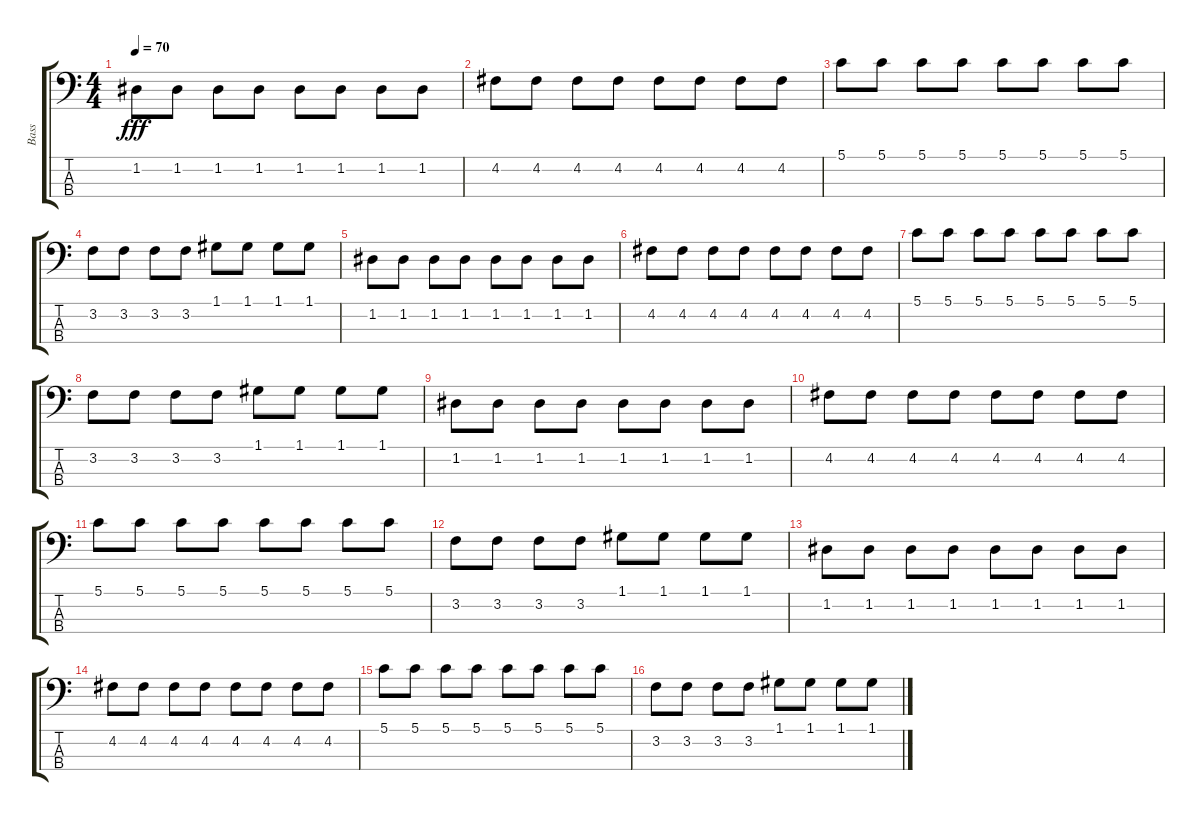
\track ("Bass" "Bass") {instrument electricbassfinger}
\staff {score tabs}
\tuning (G2 D2 A1 D1) {hide}
\ts (4 4)
\tempo 70
\clef f4
\ks c
1.2.8{dy fff} 1.2.8 1.2.8 1.2.8 1.2.8 1.2.8 1.2.8 1.2.8 |
4.2.8 4.2.8 4.2.8 4.2.8 4.2.8 4.2.8 4.2.8 4.2.8 |
5.1.8 5.1.8 5.1.8 5.1.8 5.1.8 5.1.8 5.1.8 5.1.8 |
3.2.8 3.2.8 3.2.8 3.2.8 1.1.8 1.1.8 1.1.8 1.1.8 |
1.2.8 1.2.8 1.2.8 1.2.8 1.2.8 1.2.8 1.2.8 1.2.8 |
4.2.8 4.2.8 4.2.8 4.2.8 4.2.8 4.2.8 4.2.8 4.2.8 |
5.1.8 5.1.8 5.1.8 5.1.8 5.1.8 5.1.8 5.1.8 5.1.8 |
3.2.8 3.2.8 3.2.8 3.2.8 1.1.8 1.1.8 1.1.8 1.1.8 |
1.2.8 1.2.8 1.2.8 1.2.8 1.2.8 1.2.8 1.2.8 1.2.8 |
4.2.8 4.2.8 4.2.8 4.2.8 4.2.8 4.2.8 4.2.8 4.2.8 |
5.1.8 5.1.8 5.1.8 5.1.8 5.1.8 5.1.8 5.1.8 5.1.8 |
3.2.8 3.2.8 3.2.8 3.2.8 1.1.8 1.1.8 1.1.8 1.1.8 |
1.2.8 1.2.8 1.2.8 1.2.8 1.2.8 1.2.8 1.2.8 1.2.8 |
4.2.8 4.2.8 4.2.8 4.2.8 4.2.8 4.2.8 4.2.8 4.2.8 |
5.1.8 5.1.8 5.1.8 5.1.8 5.1.8 5.1.8 5.1.8 5.1.8 |
3.2.8 3.2.8 3.2.8 3.2.8 1.1.8 1.1.8 1.1.8 1.1.8
